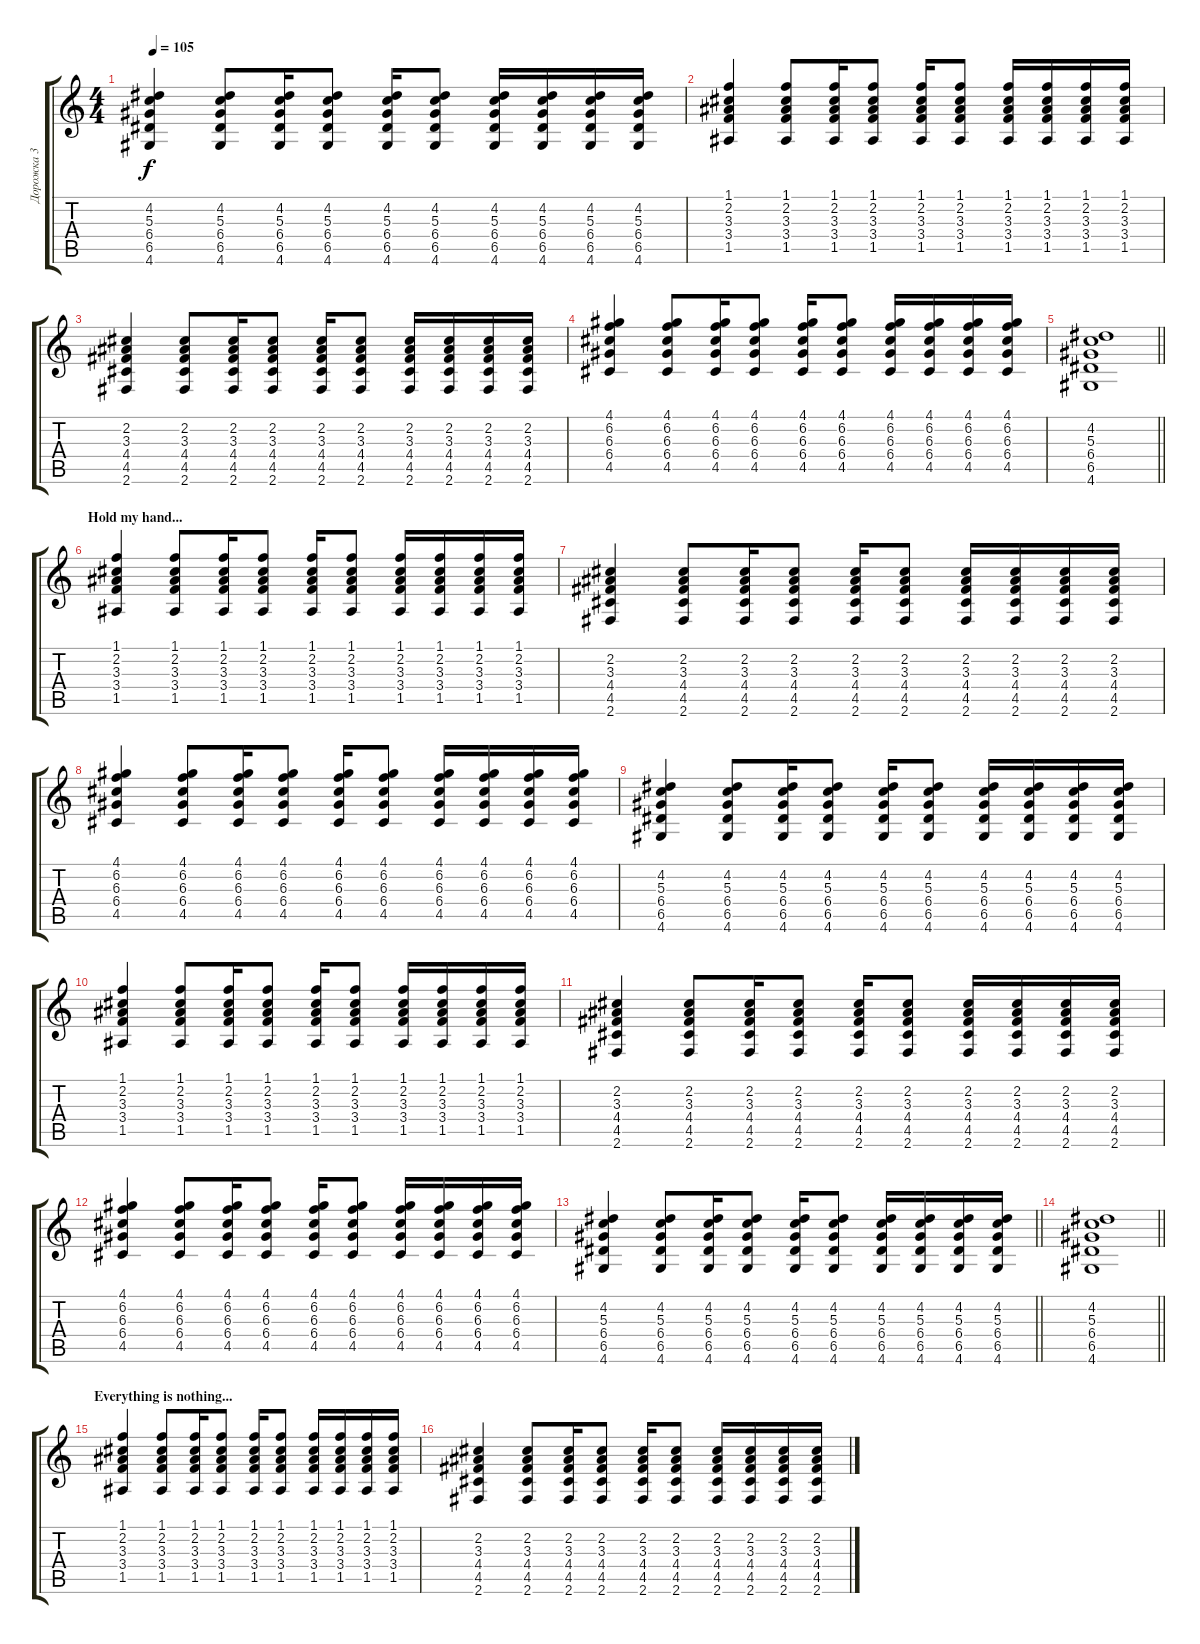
\track ("Дорожка 3" "Дорожка 3") {instrument acousticguitarsteel}
\staff {score tabs}
\tuning (E4 B3 G3 D3 A2 E2) {hide}
\ts (4 4)
\tempo 105
\clef g2
\ks c
(4.2 5.3 6.4 6.5 4.6).4{dy f} (4.2 5.3 6.4 6.5 4.6).8 (4.2 5.3 6.4 6.5 4.6).16 (4.2 5.3 6.4 6.5 4.6).8 (4.2 5.3 6.4 6.5 4.6).16 (4.2 5.3 6.4 6.5 4.6).8 (4.2 5.3 6.4 6.5 4.6).16 (4.2 5.3 6.4 6.5 4.6).16 (4.2 5.3 6.4 6.5 4.6).16 (4.2 5.3 6.4 6.5 4.6).16 |
(1.1 2.2 3.3 3.4 1.5).4{volume 16 instrument acousticguitarsteel} (1.1 2.2 3.3 3.4 1.5).8 (1.1 2.2 3.3 3.4 1.5).16 (1.1 2.2 3.3 3.4 1.5).8 (1.1 2.2 3.3 3.4 1.5).16 (1.1 2.2 3.3 3.4 1.5).8 (1.1 2.2 3.3 3.4 1.5).16 (1.1 2.2 3.3 3.4 1.5).16 (1.1 2.2 3.3 3.4 1.5).16 (1.1 2.2 3.3 3.4 1.5).16 |
(2.2 3.3 4.4 4.5 2.6).4 (2.2 3.3 4.4 4.5 2.6).8 (2.2 3.3 4.4 4.5 2.6).16 (2.2 3.3 4.4 4.5 2.6).8 (2.2 3.3 4.4 4.5 2.6).16 (2.2 3.3 4.4 4.5 2.6).8 (2.2 3.3 4.4 4.5 2.6).16 (2.2 3.3 4.4 4.5 2.6).16 (2.2 3.3 4.4 4.5 2.6).16 (2.2 3.3 4.4 4.5 2.6).16 |
(4.1 6.2 6.3 6.4 4.5).4 (4.1 6.2 6.3 6.4 4.5).8 (4.1 6.2 6.3 6.4 4.5).16 (4.1 6.2 6.3 6.4 4.5).8 (4.1 6.2 6.3 6.4 4.5).16 (4.1 6.2 6.3 6.4 4.5).8 (4.1 6.2 6.3 6.4 4.5).16 (4.1 6.2 6.3 6.4 4.5).16 (4.1 6.2 6.3 6.4 4.5).16 (4.1 6.2 6.3 6.4 4.5).16 |
\barLineRight lightlight
(4.2 5.3 6.4 6.5 4.6).1 |
\section ("" "Hold my hand...")
(1.1 2.2 3.3 3.4 1.5).4{volume 9} (1.1 2.2 3.3 3.4 1.5).8 (1.1 2.2 3.3 3.4 1.5).16 (1.1 2.2 3.3 3.4 1.5).8 (1.1 2.2 3.3 3.4 1.5).16 (1.1 2.2 3.3 3.4 1.5).8 (1.1 2.2 3.3 3.4 1.5).16 (1.1 2.2 3.3 3.4 1.5).16 (1.1 2.2 3.3 3.4 1.5).16 (1.1 2.2 3.3 3.4 1.5).16 |
(2.2 3.3 4.4 4.5 2.6).4 (2.2 3.3 4.4 4.5 2.6).8 (2.2 3.3 4.4 4.5 2.6).16 (2.2 3.3 4.4 4.5 2.6).8 (2.2 3.3 4.4 4.5 2.6).16 (2.2 3.3 4.4 4.5 2.6).8 (2.2 3.3 4.4 4.5 2.6).16 (2.2 3.3 4.4 4.5 2.6).16 (2.2 3.3 4.4 4.5 2.6).16 (2.2 3.3 4.4 4.5 2.6).16 |
(4.1 6.2 6.3 6.4 4.5).4 (4.1 6.2 6.3 6.4 4.5).8 (4.1 6.2 6.3 6.4 4.5).16 (4.1 6.2 6.3 6.4 4.5).8 (4.1 6.2 6.3 6.4 4.5).16 (4.1 6.2 6.3 6.4 4.5).8 (4.1 6.2 6.3 6.4 4.5).16 (4.1 6.2 6.3 6.4 4.5).16 (4.1 6.2 6.3 6.4 4.5).16 (4.1 6.2 6.3 6.4 4.5).16 |
(4.2 5.3 6.4 6.5 4.6).4 (4.2 5.3 6.4 6.5 4.6).8 (4.2 5.3 6.4 6.5 4.6).16 (4.2 5.3 6.4 6.5 4.6).8 (4.2 5.3 6.4 6.5 4.6).16 (4.2 5.3 6.4 6.5 4.6).8 (4.2 5.3 6.4 6.5 4.6).16 (4.2 5.3 6.4 6.5 4.6).16 (4.2 5.3 6.4 6.5 4.6).16 (4.2 5.3 6.4 6.5 4.6).16 |
(1.1 2.2 3.3 3.4 1.5).4 (1.1 2.2 3.3 3.4 1.5).8 (1.1 2.2 3.3 3.4 1.5).16 (1.1 2.2 3.3 3.4 1.5).8 (1.1 2.2 3.3 3.4 1.5).16 (1.1 2.2 3.3 3.4 1.5).8 (1.1 2.2 3.3 3.4 1.5).16 (1.1 2.2 3.3 3.4 1.5).16 (1.1 2.2 3.3 3.4 1.5).16 (1.1 2.2 3.3 3.4 1.5).16 |
(2.2 3.3 4.4 4.5 2.6).4 (2.2 3.3 4.4 4.5 2.6).8 (2.2 3.3 4.4 4.5 2.6).16 (2.2 3.3 4.4 4.5 2.6).8 (2.2 3.3 4.4 4.5 2.6).16 (2.2 3.3 4.4 4.5 2.6).8 (2.2 3.3 4.4 4.5 2.6).16 (2.2 3.3 4.4 4.5 2.6).16 (2.2 3.3 4.4 4.5 2.6).16 (2.2 3.3 4.4 4.5 2.6).16 |
(4.1 6.2 6.3 6.4 4.5).4 (4.1 6.2 6.3 6.4 4.5).8 (4.1 6.2 6.3 6.4 4.5).16 (4.1 6.2 6.3 6.4 4.5).8 (4.1 6.2 6.3 6.4 4.5).16 (4.1 6.2 6.3 6.4 4.5).8 (4.1 6.2 6.3 6.4 4.5).16 (4.1 6.2 6.3 6.4 4.5).16 (4.1 6.2 6.3 6.4 4.5).16 (4.1 6.2 6.3 6.4 4.5).16 |
\barLineRight lightlight
(4.2 5.3 6.4 6.5 4.6).4 (4.2 5.3 6.4 6.5 4.6).8 (4.2 5.3 6.4 6.5 4.6).16 (4.2 5.3 6.4 6.5 4.6).8 (4.2 5.3 6.4 6.5 4.6).16 (4.2 5.3 6.4 6.5 4.6).8 (4.2 5.3 6.4 6.5 4.6).16 (4.2 5.3 6.4 6.5 4.6).16 (4.2 5.3 6.4 6.5 4.6).16 (4.2 5.3 6.4 6.5 4.6).16 |
\barLineRight lightlight
(4.2 5.3 6.4 6.5 4.6).1 |
\section ("" "Everything is nothing...")
(1.1 2.2 3.3 3.4 1.5).4{volume 16 instrument acousticguitarsteel} (1.1 2.2 3.3 3.4 1.5).8 (1.1 2.2 3.3 3.4 1.5).16 (1.1 2.2 3.3 3.4 1.5).8 (1.1 2.2 3.3 3.4 1.5).16 (1.1 2.2 3.3 3.4 1.5).8 (1.1 2.2 3.3 3.4 1.5).16 (1.1 2.2 3.3 3.4 1.5).16 (1.1 2.2 3.3 3.4 1.5).16 (1.1 2.2 3.3 3.4 1.5).16 |
(2.2 3.3 4.4 4.5 2.6).4 (2.2 3.3 4.4 4.5 2.6).8 (2.2 3.3 4.4 4.5 2.6).16 (2.2 3.3 4.4 4.5 2.6).8 (2.2 3.3 4.4 4.5 2.6).16 (2.2 3.3 4.4 4.5 2.6).8 (2.2 3.3 4.4 4.5 2.6).16 (2.2 3.3 4.4 4.5 2.6).16 (2.2 3.3 4.4 4.5 2.6).16 (2.2 3.3 4.4 4.5 2.6).16
